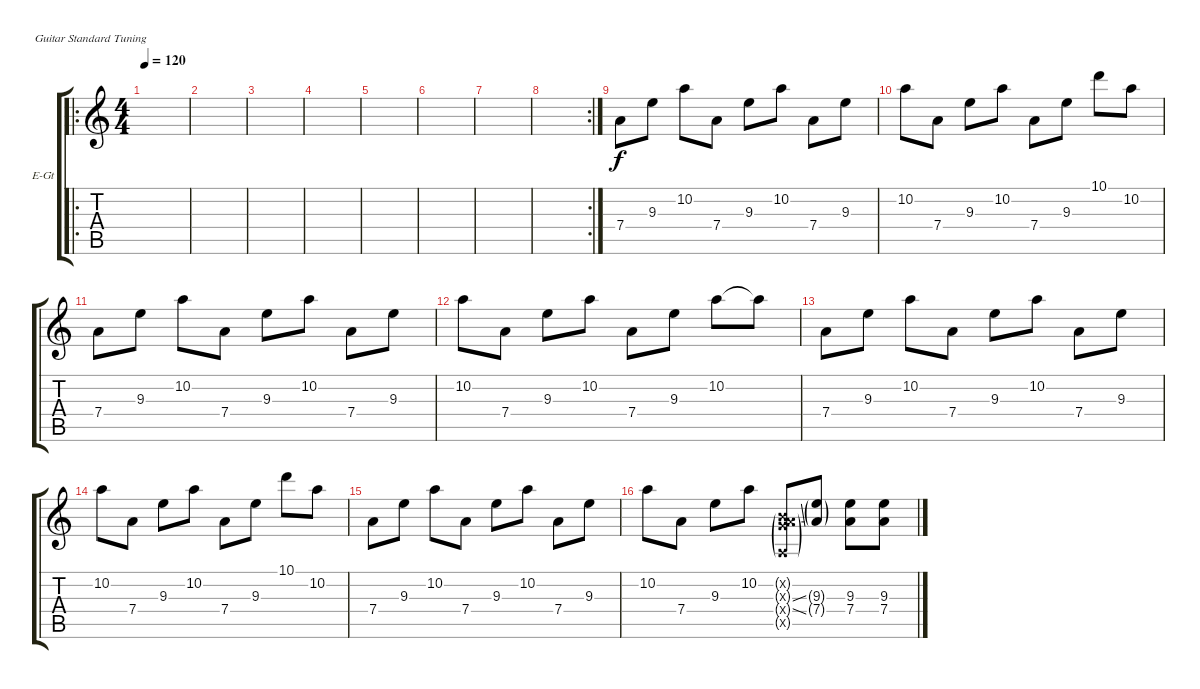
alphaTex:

\defaultSystemsLayout 4
\bracketExtendMode groupsimilarinstruments
\firstSystemTrackNameOrientation horizontal
\otherSystemsTrackNameOrientation horizontal
\track ("Vlad Plotnikov" "E-Gt") {instrument distortionguitar}
\staff {score tabs}
\tuning (E4 B3 G3 D3 A2 E2)
\ro
\ts (4 4)
\tempo 120
\clef g2
\scale
0.487395
\ks c
|
\scale
0.256303 |
\scale
0.256303 |
\scale
0.333333 |
\scale
0.333333 |
\scale
0.333333 |
\scale
0.333333 |
\rc 2
\scale
0.333333 |
\scale
0.333333 7.4.8 9.3.8 10.2.8 7.4.8 9.3.8 10.2.8 7.4.8 9.3.8 |
10.2.8 7.4.8 9.3.8 10.2.8 7.4.8 9.3.8 10.1.8 10.2.8 |
7.4.8 9.3.8 10.2.8 7.4.8 9.3.8 10.2.8 7.4.8 9.3.8 |
10.2.8 7.4.8 9.3.8 10.2.8 7.4.8 9.3.8 10.2.8 10.2{t}.8 |
7.4.8 9.3.8 10.2.8 7.4.8 9.3.8 10.2.8 7.4.8 9.3.8 |
10.2.8 7.4.8 9.3.8 10.2.8 7.4.8 9.3.8 10.1.8 10.2.8 |
7.4.8 9.3.8 10.2.8 7.4.8 9.3.8 10.2.8 7.4.8 9.3.8 |
10.2.8 7.4.8 9.3.8 10.2.8 (7.4{ss g x} 0.3{ss g x} 0.2{g x} 0.5{g x}).8 (7.4{g} 9.3{g}).8 (7.4 9.3).8 (7.4 9.3).8
